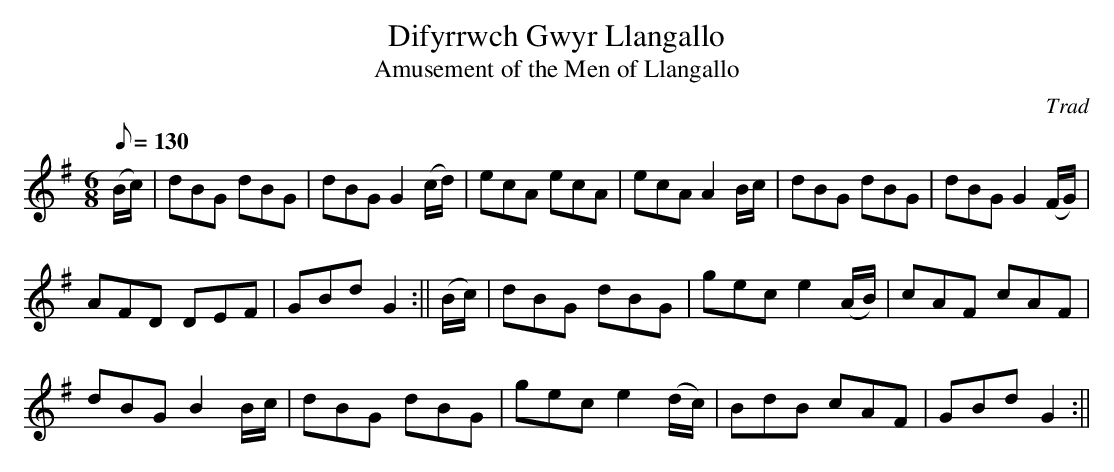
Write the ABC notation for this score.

X:1
T:Difyrrwch Gwyr Llangallo
T:Amusement of the Men of Llangallo
M:6/8
L:1/8
Q:130
C:Trad
K:G
(B/c/)|dBG dBG|dBG G2 (c/d/)|ecA ecA|ecA A2 B/c/|dBG dBG|dBG G2 (F/G/)|!
AFD DEF|GBd G2:||
(B/c/)|dBG dBG|gec e2 (A/B/)|cAF cAF|!dBG B2 B/c/|dBG dBG|gec e2 (d/c/)|
BdB cAF|GBd G2:||
